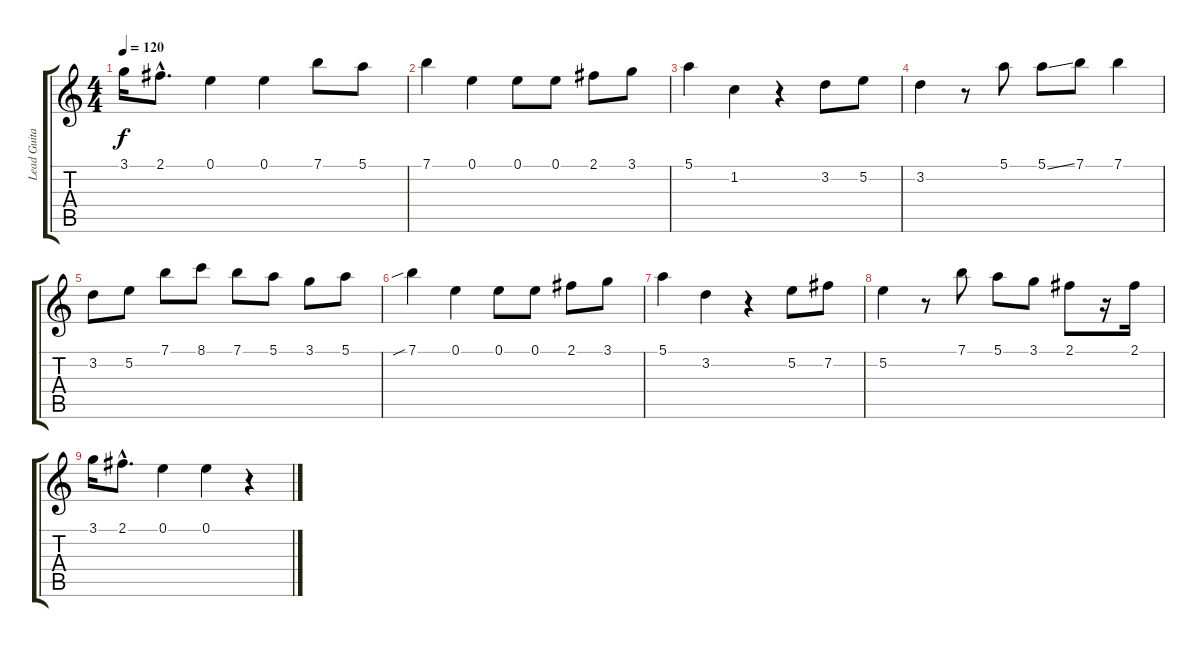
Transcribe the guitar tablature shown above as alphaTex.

\track ("Lead Guitar" "Lead Guita") {instrument acousticguitarsteel}
\staff {score tabs}
\tuning (E4 B3 G3 D3 A2 E2) {hide}
\ts (4 4)
\tempo 120
\clef g2
\ks c
3.1.16{dy f} 2.1{hac}.8{d} 0.1.4 0.1.4 7.1.8 5.1.8 |
7.1.4 0.1.4 0.1.8 0.1.8 2.1.8 3.1.8 |
5.1.4 1.2.4 r.4 3.2.8 5.2.8 |
3.2.4 r.8 5.1.8 5.1{ss}.8 7.1.8 7.1.4 |
3.2.8 5.2.8 7.1.8 8.1.8 7.1.8 5.1.8 3.1.8 5.1.8 |
7.1{sib}.4 0.1.4 0.1.8 0.1.8 2.1.8 3.1.8 |
5.1.4 3.2.4 r.4 5.2.8 7.2.8 |
5.2.4 r.8 7.1.8 5.1.8 3.1.8 2.1.8 r.16 2.1.16 |
3.1.16 2.1{hac}.8{d} 0.1.4 0.1.4 r.4
